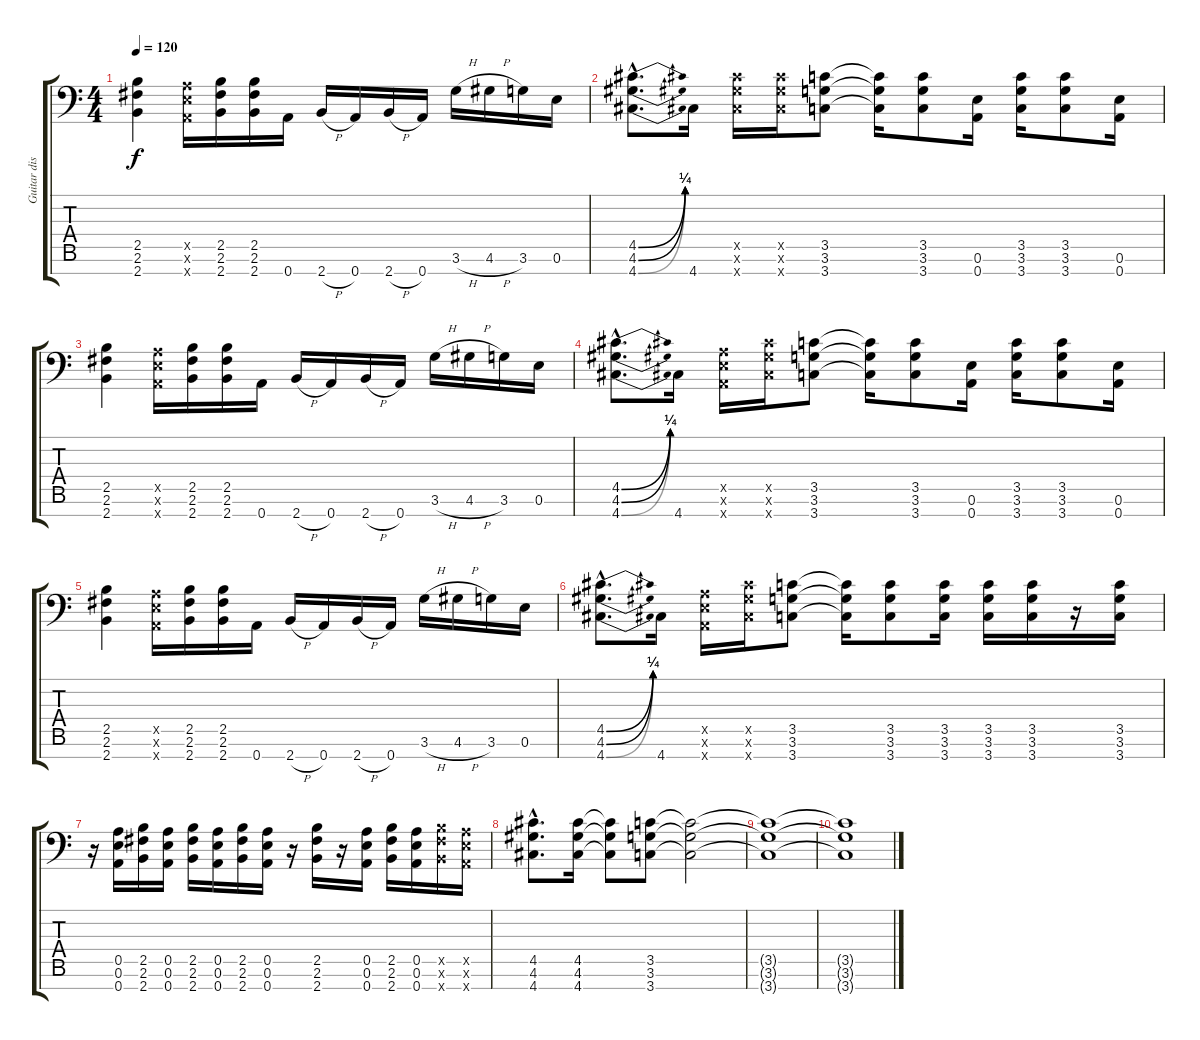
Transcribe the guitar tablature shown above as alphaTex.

\track ("Guitar disto " "Guitar dis") {instrument distortionguitar}
\staff {score tabs}
\tuning (E4 B3 G3 D3 A2 E2 A1) {hide}
\ts (4 4)
\tempo 120
\clef f4
\ks c
(2.5 2.6 2.7).4{dy f} (0.5{x} 0.6{x} 0.7{x}).16 (2.5 2.6 2.7).16 (2.5 2.6 2.7).16 0.7.16 2.7{h}.16 0.7.16 2.7{h}.16 0.7.16 3.6{h}.16 4.6{h}.16 3.6.16 0.6.16 |
(4.5{be (bend 0 0 60 1) hac} 4.6{be (bend 0 0 60 1) hac} 4.7{be (bend 0 0 60 1) hac}).8{d} 4.7.16 (4.5{x} 4.6{x} 4.7{x}).16 (4.5{x} 4.6{x} 4.7{x}).16 (3.5 3.6 3.7).8 (3.5{t} 3.6{t} 3.7{t}).16 (3.5 3.6 3.7).8 (0.6 0.7).16 (3.5 3.6 3.7).16 (3.5 3.6 3.7).8 (0.6 0.7).16 |
(2.5 2.6 2.7).4 (0.5{x} 0.6{x} 0.7{x}).16 (2.5 2.6 2.7).16 (2.5 2.6 2.7).16 0.7.16 2.7{h}.16 0.7.16 2.7{h}.16 0.7.16 3.6{h}.16 4.6{h}.16 3.6.16 0.6.16 |
(4.5{be (bend 0 0 60 1) hac} 4.6{be (bend 0 0 60 1) hac} 4.7{be (bend 0 0 60 1) hac}).8{d} 4.7.16 (0.5{x} 0.6{x} 0.7{x}).16 (4.5{x} 4.6{x} 4.7{x}).16 (3.5 3.6 3.7).8 (3.5{t} 3.6{t} 3.7{t}).16 (3.5 3.6 3.7).8 (0.6 0.7).16 (3.5 3.6 3.7).16 (3.5 3.6 3.7).8 (0.6 0.7).16 |
(2.5 2.6 2.7).4 (0.5{x} 0.6{x} 0.7{x}).16 (2.5 2.6 2.7).16 (2.5 2.6 2.7).16 0.7.16 2.7{h}.16 0.7.16 2.7{h}.16 0.7.16 3.6{h}.16 4.6{h}.16 3.6.16 0.6.16 |
(4.5{be (bend 0 0 60 1) hac} 4.6{be (bend 0 0 60 1) hac} 4.7{be (bend 0 0 60 1) hac}).8{d} 4.7.16 (0.5{x} 0.6{x} 0.7{x}).16 (4.5{x} 4.6{x} 4.7{x}).16 (3.5 3.6 3.7).8 (3.5{t} 3.6{t} 3.7{t}).16 (3.5 3.6 3.7).8 (3.5 3.6 3.7).16 (3.5 3.6 3.7).16 (3.5 3.6 3.7).16 r.16 (3.5 3.6 3.7).16 |
r.16 (0.5 0.6 0.7).16 (2.5 2.6 2.7).16 (0.5 0.6 0.7).16 (2.5 2.6 2.7).16 (0.5 0.6 0.7).16 (2.5 2.6 2.7).16 (0.5 0.6 0.7).16 r.16 (2.5 2.6 2.7).16 r.16 (0.5 0.6 0.7).16 (2.5 2.6 2.7).16 (0.5 0.6 0.7).16 (2.5{x} 2.6{x} 2.7{x}).16 (0.5{x} 0.6{x} 0.7{x}).16 |
(4.5{hac} 4.6{hac} 4.7{hac}).8{d} (4.5 4.6 4.7).16 (4.5{t} 4.6{t} 4.7{t}).8 (3.5 3.6 3.7).8 (3.5{t} 3.6{t} 3.7{t}).2 |
(3.5{t} 3.6{t} 3.7{t}).1 |
(3.5{t} 3.6{t} 3.7{t}).1
